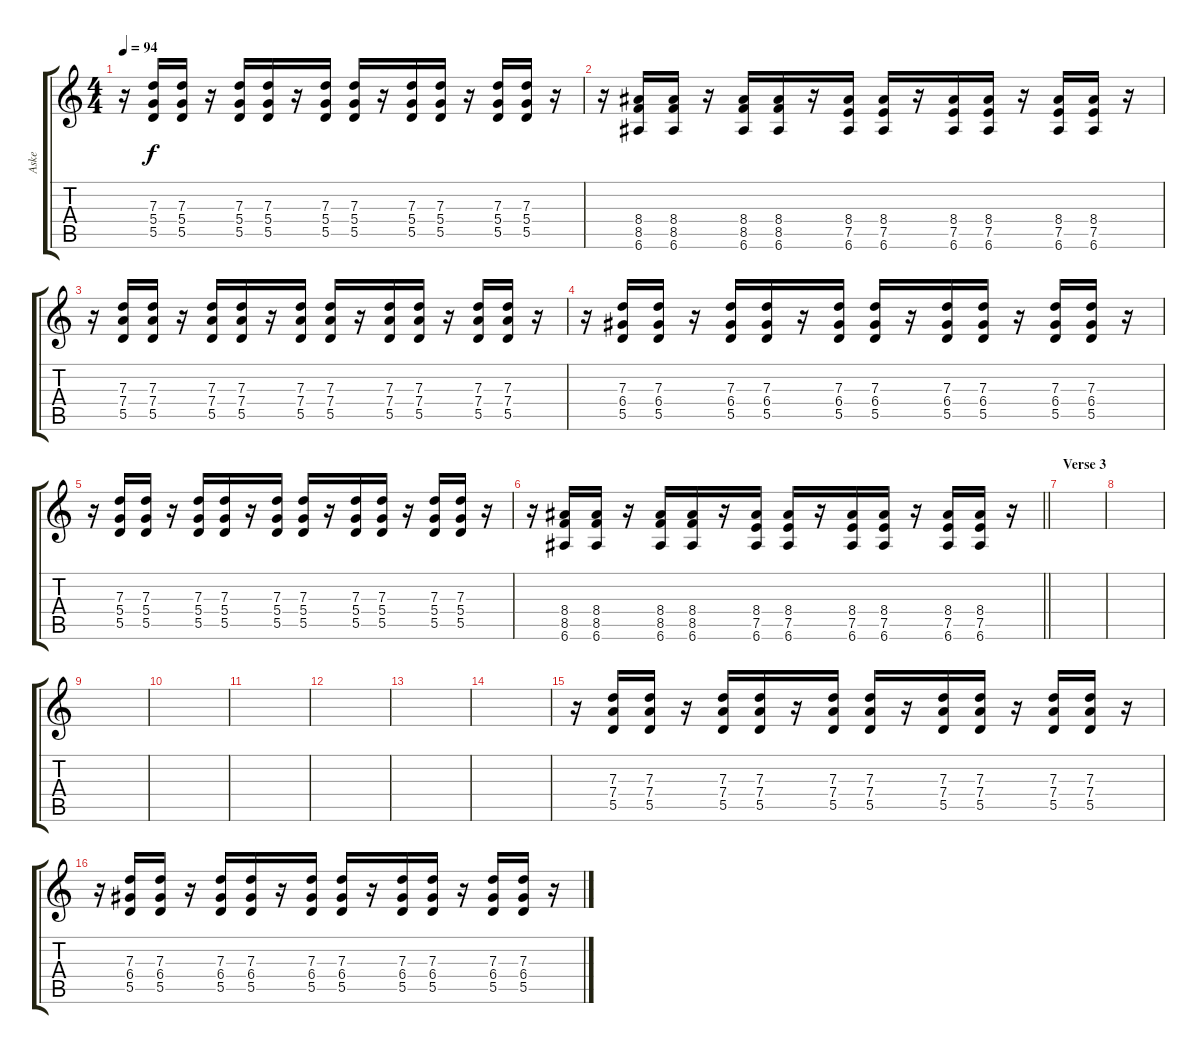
\track ("Aske" "Aske") {instrument acousticguitarsteel}
\staff {score tabs}
\tuning (E4 B3 G3 D3 A2 E2) {hide}
\ts (4 4)
\tempo 94
\clef g2
\ks c
r.16{dy f} (7.3 5.4 5.5).16 (7.3 5.4 5.5).16 r.16 (7.3 5.4 5.5).16 (7.3 5.4 5.5).16 r.16 (7.3 5.4 5.5).16 (7.3 5.4 5.5).16 r.16 (7.3 5.4 5.5).16 (7.3 5.4 5.5).16 r.16 (7.3 5.4 5.5).16 (7.3 5.4 5.5).16 r.16 |
r.16 (8.4 8.5 6.6).16 (8.4 8.5 6.6).16 r.16 (8.4 8.5 6.6).16 (8.4 8.5 6.6).16 r.16 (8.4 7.5 6.6).16 (8.4 7.5 6.6).16 r.16 (8.4 7.5 6.6).16 (8.4 7.5 6.6).16 r.16 (8.4 7.5 6.6).16 (8.4 7.5 6.6).16 r.16 |
r.16 (7.3 7.4 5.5).16 (7.3 7.4 5.5).16 r.16 (7.3 7.4 5.5).16 (7.3 7.4 5.5).16 r.16 (7.3 7.4 5.5).16 (7.3 7.4 5.5).16 r.16 (7.3 7.4 5.5).16 (7.3 7.4 5.5).16 r.16 (7.3 7.4 5.5).16 (7.3 7.4 5.5).16 r.16 |
r.16 (7.3 6.4 5.5).16 (7.3 6.4 5.5).16 r.16 (7.3 6.4 5.5).16 (7.3 6.4 5.5).16 r.16 (7.3 6.4 5.5).16 (7.3 6.4 5.5).16 r.16 (7.3 6.4 5.5).16 (7.3 6.4 5.5).16 r.16 (7.3 6.4 5.5).16 (7.3 6.4 5.5).16 r.16 |
r.16 (7.3 5.4 5.5).16 (7.3 5.4 5.5).16 r.16 (7.3 5.4 5.5).16 (7.3 5.4 5.5).16 r.16 (7.3 5.4 5.5).16 (7.3 5.4 5.5).16 r.16 (7.3 5.4 5.5).16 (7.3 5.4 5.5).16 r.16 (7.3 5.4 5.5).16 (7.3 5.4 5.5).16 r.16 |
\barLineRight lightlight
r.16 (8.4 8.5 6.6).16 (8.4 8.5 6.6).16 r.16 (8.4 8.5 6.6).16 (8.4 8.5 6.6).16 r.16 (8.4 7.5 6.6).16 (8.4 7.5 6.6).16 r.16 (8.4 7.5 6.6).16 (8.4 7.5 6.6).16 r.16 (8.4 7.5 6.6).16 (8.4 7.5 6.6).16 r.16 |
\section ("" "Verse 3")
|
|
|
|
|
|
|
|
r.16 (7.3 7.4 5.5).16 (7.3 7.4 5.5).16 r.16 (7.3 7.4 5.5).16 (7.3 7.4 5.5).16 r.16 (7.3 7.4 5.5).16 (7.3 7.4 5.5).16 r.16 (7.3 7.4 5.5).16 (7.3 7.4 5.5).16 r.16 (7.3 7.4 5.5).16 (7.3 7.4 5.5).16 r.16 |
r.16 (7.3 6.4 5.5).16 (7.3 6.4 5.5).16 r.16 (7.3 6.4 5.5).16 (7.3 6.4 5.5).16 r.16 (7.3 6.4 5.5).16 (7.3 6.4 5.5).16 r.16 (7.3 6.4 5.5).16 (7.3 6.4 5.5).16 r.16 (7.3 6.4 5.5).16 (7.3 6.4 5.5).16 r.16
